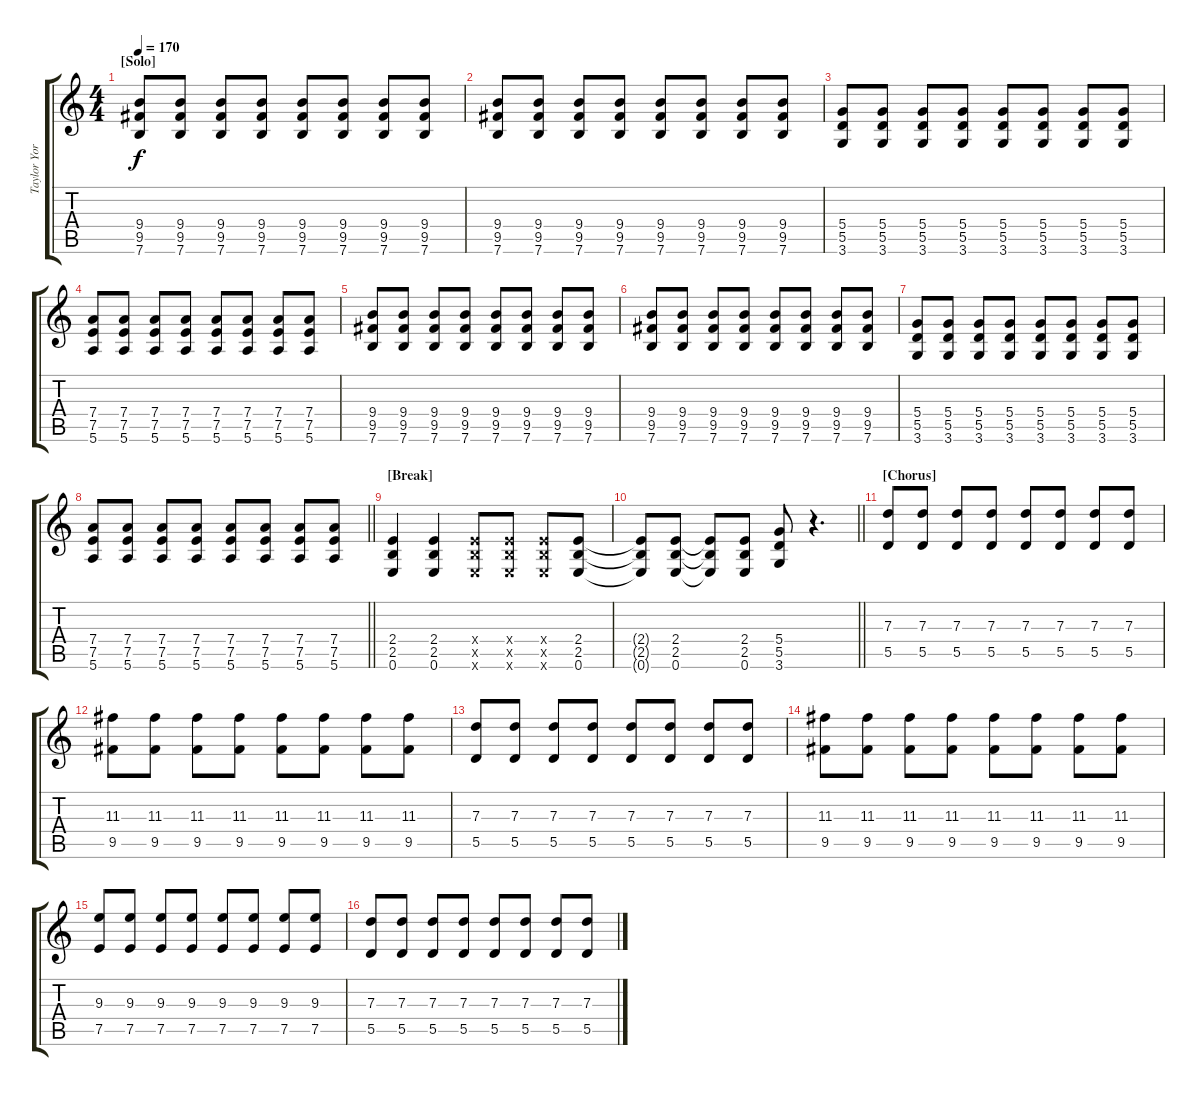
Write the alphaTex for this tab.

\track ("Taylor York" "Taylor Yor") {instrument distortionguitar}
\staff {score tabs}
\tuning (E4 B3 G3 D3 A2 E2) {hide}
\ts (4 4)
\section ("" "[Solo]")
\tempo 170
\clef g2
\ks c
(9.4 9.5 7.6).8{dy f} (9.4 9.5 7.6).8 (9.4 9.5 7.6).8 (9.4 9.5 7.6).8 (9.4 9.5 7.6).8 (9.4 9.5 7.6).8 (9.4 9.5 7.6).8 (9.4 9.5 7.6).8 |
(9.4 9.5 7.6).8 (9.4 9.5 7.6).8 (9.4 9.5 7.6).8 (9.4 9.5 7.6).8 (9.4 9.5 7.6).8 (9.4 9.5 7.6).8 (9.4 9.5 7.6).8 (9.4 9.5 7.6).8 |
(5.4 5.5 3.6).8 (5.4 5.5 3.6).8 (5.4 5.5 3.6).8 (5.4 5.5 3.6).8 (5.4 5.5 3.6).8 (5.4 5.5 3.6).8 (5.4 5.5 3.6).8 (5.4 5.5 3.6).8 |
(7.4 7.5 5.6).8 (7.4 7.5 5.6).8 (7.4 7.5 5.6).8 (7.4 7.5 5.6).8 (7.4 7.5 5.6).8 (7.4 7.5 5.6).8 (7.4 7.5 5.6).8 (7.4 7.5 5.6).8 |
(9.4 9.5 7.6).8 (9.4 9.5 7.6).8 (9.4 9.5 7.6).8 (9.4 9.5 7.6).8 (9.4 9.5 7.6).8 (9.4 9.5 7.6).8 (9.4 9.5 7.6).8 (9.4 9.5 7.6).8 |
(9.4 9.5 7.6).8 (9.4 9.5 7.6).8 (9.4 9.5 7.6).8 (9.4 9.5 7.6).8 (9.4 9.5 7.6).8 (9.4 9.5 7.6).8 (9.4 9.5 7.6).8 (9.4 9.5 7.6).8 |
(5.4 5.5 3.6).8 (5.4 5.5 3.6).8 (5.4 5.5 3.6).8 (5.4 5.5 3.6).8 (5.4 5.5 3.6).8 (5.4 5.5 3.6).8 (5.4 5.5 3.6).8 (5.4 5.5 3.6).8 |
\barLineRight lightlight
(7.4 7.5 5.6).8 (7.4 7.5 5.6).8 (7.4 7.5 5.6).8 (7.4 7.5 5.6).8 (7.4 7.5 5.6).8 (7.4 7.5 5.6).8 (7.4 7.5 5.6).8 (7.4 7.5 5.6).8 |
\section ("" "[Break]")
(2.4 2.5 0.6).4 (2.4 2.5 0.6).4 (2.4{x} 2.5{x} 0.6{x}).8 (2.4{x} 2.5{x} 0.6{x}).8 (2.4{x} 2.5{x} 0.6{x}).8 (2.4 2.5 0.6).8 |
\barLineRight lightlight
(2.4{t} 2.5{t} 0.6{t}).8 (2.4 2.5 0.6).8 (2.4{t} 2.5{t} 0.6{t}).8 (2.4 2.5 0.6).8 (5.4 5.5 3.6).8 r.4{d} |
\section ("" "[Chorus]")
(7.3 5.5).8 (7.3 5.5).8 (7.3 5.5).8 (7.3 5.5).8 (7.3 5.5).8 (7.3 5.5).8 (7.3 5.5).8 (7.3 5.5).8 |
(11.3 9.5).8 (11.3 9.5).8 (11.3 9.5).8 (11.3 9.5).8 (11.3 9.5).8 (11.3 9.5).8 (11.3 9.5).8 (11.3 9.5).8 |
(7.3 5.5).8 (7.3 5.5).8 (7.3 5.5).8 (7.3 5.5).8 (7.3 5.5).8 (7.3 5.5).8 (7.3 5.5).8 (7.3 5.5).8 |
(11.3 9.5).8 (11.3 9.5).8 (11.3 9.5).8 (11.3 9.5).8 (11.3 9.5).8 (11.3 9.5).8 (11.3 9.5).8 (11.3 9.5).8 |
(9.3 7.5).8 (9.3 7.5).8 (9.3 7.5).8 (9.3 7.5).8 (9.3 7.5).8 (9.3 7.5).8 (9.3 7.5).8 (9.3 7.5).8 |
(7.3 5.5).8 (7.3 5.5).8 (7.3 5.5).8 (7.3 5.5).8 (7.3 5.5).8 (7.3 5.5).8 (7.3 5.5).8 (7.3 5.5).8
